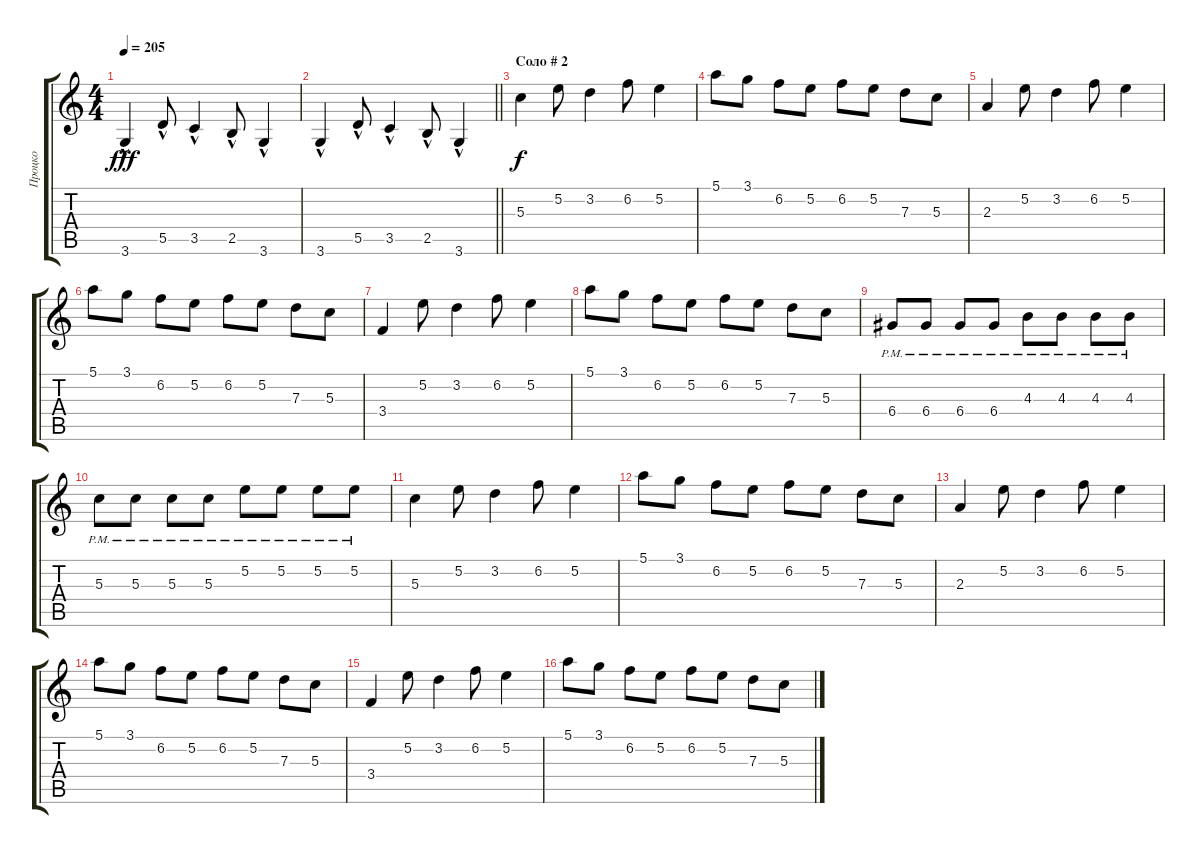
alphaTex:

\track ("Процко" "Процко") {instrument distortionguitar}
\staff {score tabs}
\tuning (E4 B3 G3 D3 A2 E2) {hide}
\ts (4 4)
\tempo 205
\clef g2
\ks c
3.6{hac}.4{dy fff} 5.5{hac}.8 3.5{hac}.4 2.5{hac}.8 3.6{hac}.4 |
\barLineRight lightlight
3.6{hac}.4 5.5{hac}.8 3.5{hac}.4 2.5{hac}.8 3.6{hac}.4 |
\section ("" "Соло # 2")
5.3.4{dy f volume 14 balance 12} 5.2.8 3.2.4 6.2.8 5.2.4 |
5.1.8 3.1.8 6.2.8 5.2.8 6.2.8 5.2.8 7.3.8 5.3.8 |
2.3.4 5.2.8 3.2.4 6.2.8 5.2.4 |
5.1.8 3.1.8 6.2.8 5.2.8 6.2.8 5.2.8 7.3.8 5.3.8 |
3.4.4 5.2.8 3.2.4 6.2.8 5.2.4 |
5.1.8 3.1.8 6.2.8 5.2.8 6.2.8 5.2.8 7.3.8 5.3.8 |
6.4{pm}.8 6.4{pm}.8 6.4{pm}.8 6.4{pm}.8 4.3{pm}.8 4.3{pm}.8 4.3{pm}.8 4.3{pm}.8 |
5.3{pm}.8 5.3{pm}.8 5.3{pm}.8 5.3{pm}.8 5.2{pm}.8 5.2{pm}.8 5.2{pm}.8 5.2{pm}.8 |
5.3.4 5.2.8 3.2.4 6.2.8 5.2.4 |
5.1.8 3.1.8 6.2.8 5.2.8 6.2.8 5.2.8 7.3.8 5.3.8 |
2.3.4 5.2.8 3.2.4 6.2.8 5.2.4 |
5.1.8 3.1.8 6.2.8 5.2.8 6.2.8 5.2.8 7.3.8 5.3.8 |
3.4.4 5.2.8 3.2.4 6.2.8 5.2.4 |
5.1.8 3.1.8 6.2.8 5.2.8 6.2.8 5.2.8 7.3.8 5.3.8
